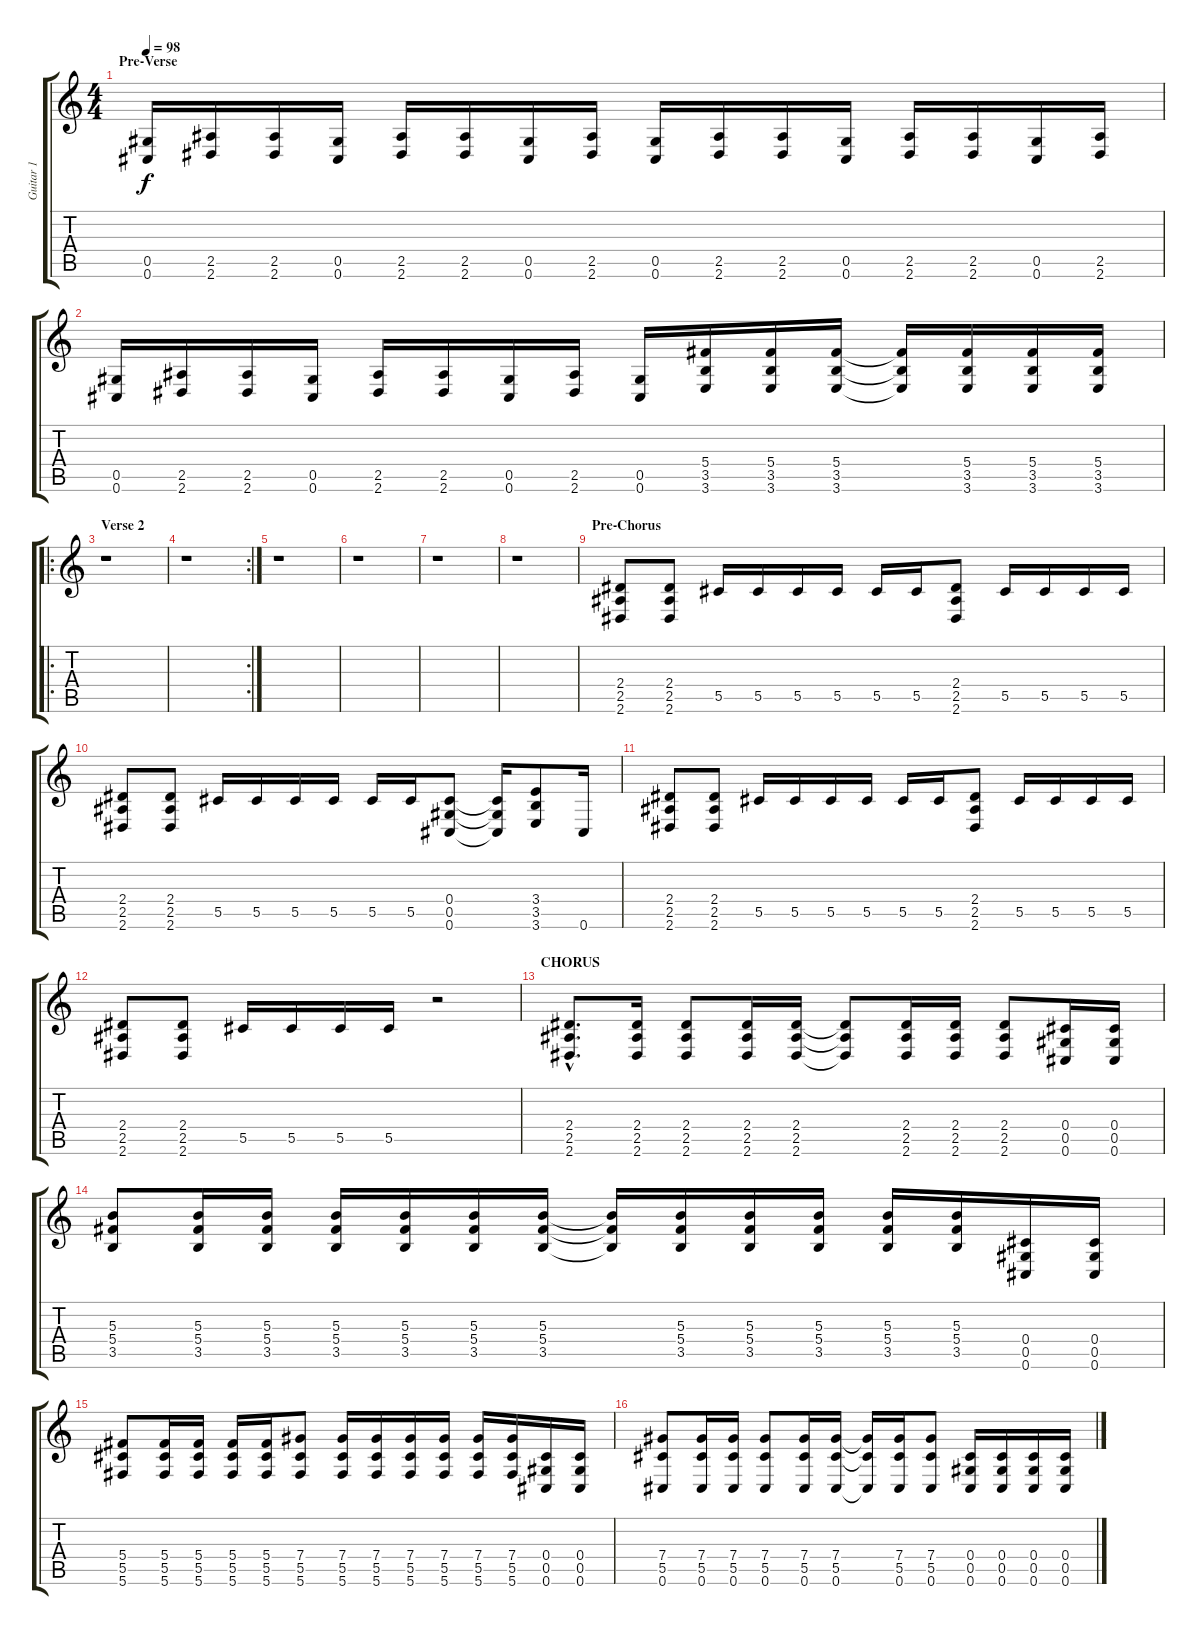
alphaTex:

\track ("Guitar 1" "Guitar 1") {instrument distortionguitar}
\staff {score tabs}
\tuning (Eb4 Bb3 Gb3 Db3 Ab2 Db2) {hide}
\ts (4 4)
\section ("" "Pre-Verse")
\tempo 98
\clef g2
\ks c
(0.5 0.6).16{dy f} (2.5 2.6).16 (2.5 2.6).16 (0.5 0.6).16 (2.5 2.6).16 (2.5 2.6).16 (0.5 0.6).16 (2.5 2.6).16 (0.5 0.6).16 (2.5 2.6).16 (2.5 2.6).16 (0.5 0.6).16 (2.5 2.6).16 (2.5 2.6).16 (0.5 0.6).16 (2.5 2.6).16 |
(0.5 0.6).16 (2.5 2.6).16 (2.5 2.6).16 (0.5 0.6).16 (2.5 2.6).16 (2.5 2.6).16 (0.5 0.6).16 (2.5 2.6).16 (0.5 0.6).16 (5.4 3.5 3.6).16 (5.4 3.5 3.6).16 (5.4 3.5 3.6).16 (5.4{t} 3.5{t} 3.6{t}).16 (5.4 3.5 3.6).16 (5.4 3.5 3.6).16 (5.4 3.5 3.6).16 |
\ro
\section ("" "Verse 2")
r.1 |
\rc 2
r.1 |
r.1 |
r.1 |
r.1 |
r.1 |
\section ("" "Pre-Chorus")
(2.4 2.5 2.6).8 (2.4 2.5 2.6).8 5.5.16 5.5.16 5.5.16 5.5.16 5.5.16 5.5.16 (2.4 2.5 2.6).8 5.5.16 5.5.16 5.5.16 5.5.16 |
(2.4 2.5 2.6).8 (2.4 2.5 2.6).8 5.5.16 5.5.16 5.5.16 5.5.16 5.5.16 5.5.16 (0.4 0.5 0.6).8 (0.4{t} 0.5{t} 0.6{t}).16 (3.4 3.5 3.6).8 0.6.16 |
(2.4 2.5 2.6).8 (2.4 2.5 2.6).8 5.5.16 5.5.16 5.5.16 5.5.16 5.5.16 5.5.16 (2.4 2.5 2.6).8 5.5.16 5.5.16 5.5.16 5.5.16 |
(2.4 2.5 2.6).8 (2.4 2.5 2.6).8 5.5.16 5.5.16 5.5.16 5.5.16 r.2 |
\section ("" "CHORUS")
(2.4{hac} 2.5{hac} 2.6{hac}).8{d} (2.4 2.5 2.6).16 (2.4 2.5 2.6).8 (2.4 2.5 2.6).16 (2.4 2.5 2.6).16 (2.4{t} 2.5{t} 2.6{t}).8 (2.4 2.5 2.6).16 (2.4 2.5 2.6).16 (2.4 2.5 2.6).8 (0.4 0.5 0.6).16 (0.4 0.5 0.6).16 |
(5.3 5.4 3.5).8 (5.3 5.4 3.5).16 (5.3 5.4 3.5).16 (5.3 5.4 3.5).16 (5.3 5.4 3.5).16 (5.3 5.4 3.5).16 (5.3 5.4 3.5).16 (5.3{t} 5.4{t} 3.5{t}).16 (5.3 5.4 3.5).16 (5.3 5.4 3.5).16 (5.3 5.4 3.5).16 (5.3 5.4 3.5).16 (5.3 5.4 3.5).16 (0.4 0.5 0.6).16 (0.4 0.5 0.6).16 |
(5.4 5.5 5.6).8 (5.4 5.5 5.6).16 (5.4 5.5 5.6).16 (5.4 5.5 5.6).16 (5.4 5.5 5.6).16 (7.4 5.5 5.6).8 (7.4 5.5 5.6).16 (7.4 5.5 5.6).16 (7.4 5.5 5.6).16 (7.4 5.5 5.6).16 (7.4 5.5 5.6).16 (7.4 5.5 5.6).16 (0.4 0.5 0.6).16 (0.4 0.5 0.6).16 |
(7.4 5.5 0.6).8 (7.4 5.5 0.6).16 (7.4 5.5 0.6).16 (7.4 5.5 0.6).8 (7.4 5.5 0.6).16 (7.4 5.5 0.6).16 (7.4{t} 5.5{t} 0.6{t}).16 (7.4 5.5 0.6).16 (7.4 5.5 0.6).8 (0.4 0.5 0.6).16 (0.4 0.5 0.6).16 (0.4 0.5 0.6).16 (0.4 0.5 0.6).16
